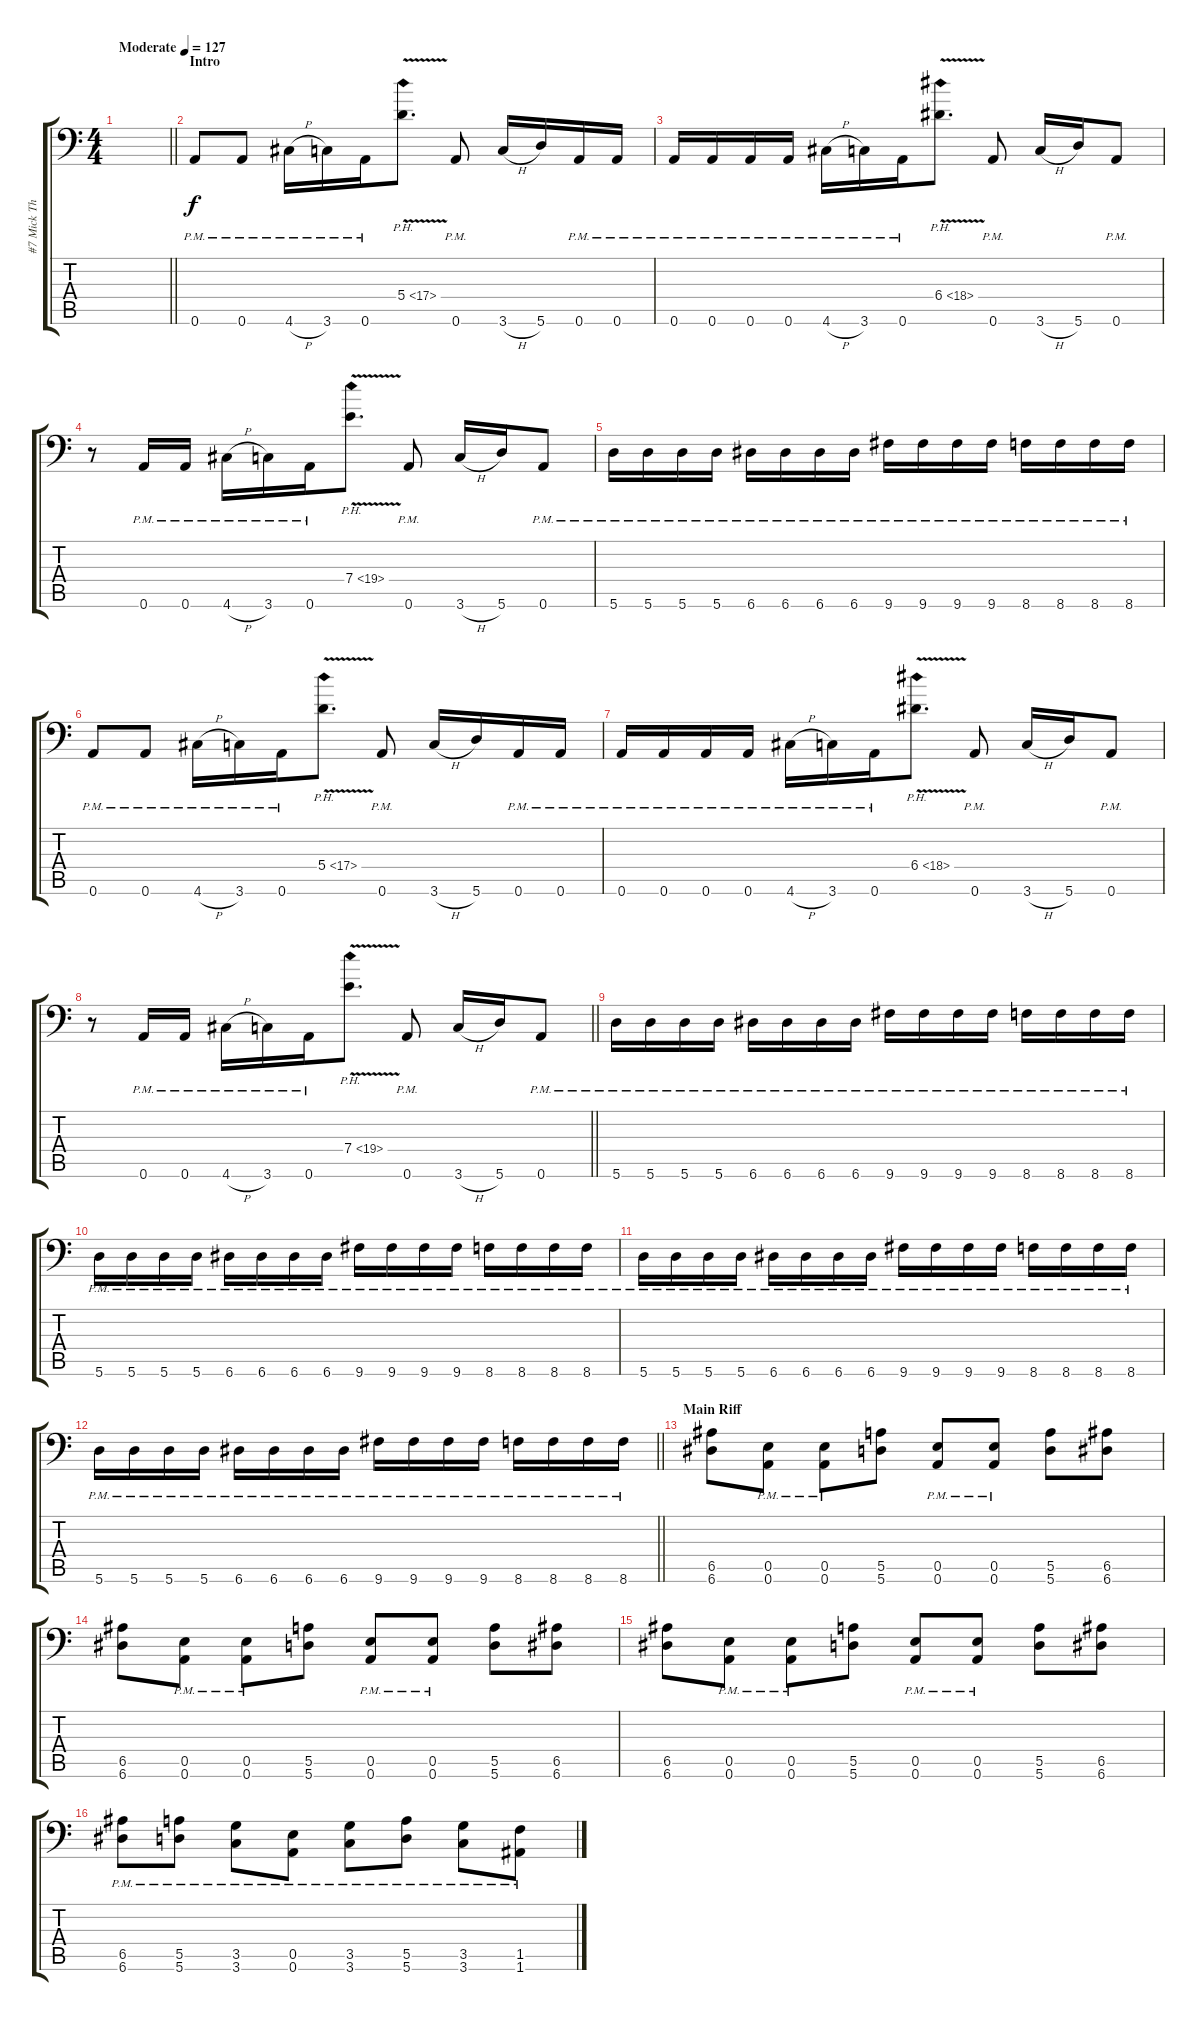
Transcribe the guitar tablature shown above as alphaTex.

\track ("#7 Mick Thomson" "#7 Mick Th") {instrument distortionguitar}
\staff {score tabs}
\tuning (B3 Gb3 D3 A2 E2 A1) {hide}
\ts (4 4)
\tempo (127 "Moderate")
\clef f4
\barLineRight lightlight
\ks c
|
\section ("" "Intro")
0.6{pm}.8 0.6{pm}.8 4.6{h pm}.16 3.6{pm}.16 0.6{pm}.16 5.4{ph 12 v}.8{d} 0.6{pm}.8 3.6{h}.16 5.6.16 0.6{pm}.16 0.6{pm}.16 |
0.6{pm}.16 0.6{pm}.16 0.6{pm}.16 0.6{pm}.16 4.6{h pm}.16 3.6{pm}.16 0.6{pm}.16 6.4{ph 12 v}.8{d} 0.6{pm}.8 3.6{h}.16 5.6.16 0.6{pm}.8 |
r.8 0.6{pm}.16 0.6{pm}.16 4.6{h pm}.16 3.6{pm}.16 0.6{pm}.16 7.4{ph 12 v}.8{d} 0.6{pm}.8 3.6{h}.16 5.6.16 0.6{pm}.8 |
5.6{pm}.16 5.6{pm}.16 5.6{pm}.16 5.6{pm}.16 6.6{pm}.16 6.6{pm}.16 6.6{pm}.16 6.6{pm}.16 9.6{pm}.16 9.6{pm}.16 9.6{pm}.16 9.6{pm}.16 8.6{pm}.16 8.6{pm}.16 8.6{pm}.16 8.6{pm}.16 |
0.6{pm}.8 0.6{pm}.8 4.6{h pm}.16 3.6{pm}.16 0.6{pm}.16 5.4{ph 12 v}.8{d} 0.6{pm}.8 3.6{h}.16 5.6.16 0.6{pm}.16 0.6{pm}.16 |
0.6{pm}.16 0.6{pm}.16 0.6{pm}.16 0.6{pm}.16 4.6{h pm}.16 3.6{pm}.16 0.6{pm}.16 6.4{ph 12 v}.8{d} 0.6{pm}.8 3.6{h}.16 5.6.16 0.6{pm}.8 |
\barLineRight lightlight
r.8 0.6{pm}.16 0.6{pm}.16 4.6{h pm}.16 3.6{pm}.16 0.6{pm}.16 7.4{ph 12 v}.8{d} 0.6{pm}.8 3.6{h}.16 5.6.16 0.6{pm}.8 |
\section ("" "")
5.6{pm}.16 5.6{pm}.16 5.6{pm}.16 5.6{pm}.16 6.6{pm}.16 6.6{pm}.16 6.6{pm}.16 6.6{pm}.16 9.6{pm}.16 9.6{pm}.16 9.6{pm}.16 9.6{pm}.16 8.6{pm}.16 8.6{pm}.16 8.6{pm}.16 8.6{pm}.16 |
5.6{pm}.16 5.6{pm}.16 5.6{pm}.16 5.6{pm}.16 6.6{pm}.16 6.6{pm}.16 6.6{pm}.16 6.6{pm}.16 9.6{pm}.16 9.6{pm}.16 9.6{pm}.16 9.6{pm}.16 8.6{pm}.16 8.6{pm}.16 8.6{pm}.16 8.6{pm}.16 |
5.6{pm}.16 5.6{pm}.16 5.6{pm}.16 5.6{pm}.16 6.6{pm}.16 6.6{pm}.16 6.6{pm}.16 6.6{pm}.16 9.6{pm}.16 9.6{pm}.16 9.6{pm}.16 9.6{pm}.16 8.6{pm}.16 8.6{pm}.16 8.6{pm}.16 8.6{pm}.16 |
\barLineRight lightlight
5.6{pm}.16 5.6{pm}.16 5.6{pm}.16 5.6{pm}.16 6.6{pm}.16 6.6{pm}.16 6.6{pm}.16 6.6{pm}.16 9.6{pm}.16 9.6{pm}.16 9.6{pm}.16 9.6{pm}.16 8.6{pm}.16 8.6{pm}.16 8.6{pm}.16 8.6{pm}.16 |
\section ("" "Main Riff")
(6.5 6.6).8 (0.5{pm} 0.6{pm}).8 (0.5{pm} 0.6{pm}).8 (5.5 5.6).8 (0.5{pm} 0.6{pm}).8 (0.5{pm} 0.6{pm}).8 (5.5 5.6).8 (6.5 6.6).8 |
(6.5 6.6).8 (0.5{pm} 0.6{pm}).8 (0.5{pm} 0.6{pm}).8 (5.5 5.6).8 (0.5{pm} 0.6{pm}).8 (0.5{pm} 0.6{pm}).8 (5.5 5.6).8 (6.5 6.6).8 |
(6.5 6.6).8 (0.5{pm} 0.6{pm}).8 (0.5{pm} 0.6{pm}).8 (5.5 5.6).8 (0.5{pm} 0.6{pm}).8 (0.5{pm} 0.6{pm}).8 (5.5 5.6).8 (6.5 6.6).8 |
(6.5{pm} 6.6{pm}).8 (5.5{pm} 5.6{pm}).8 (3.5{pm} 3.6{pm}).8 (0.5{pm} 0.6{pm}).8 (3.5{pm} 3.6{pm}).8 (5.5{pm} 5.6{pm}).8 (3.5{pm} 3.6{pm}).8 (1.5{pm} 1.6{pm}).8
